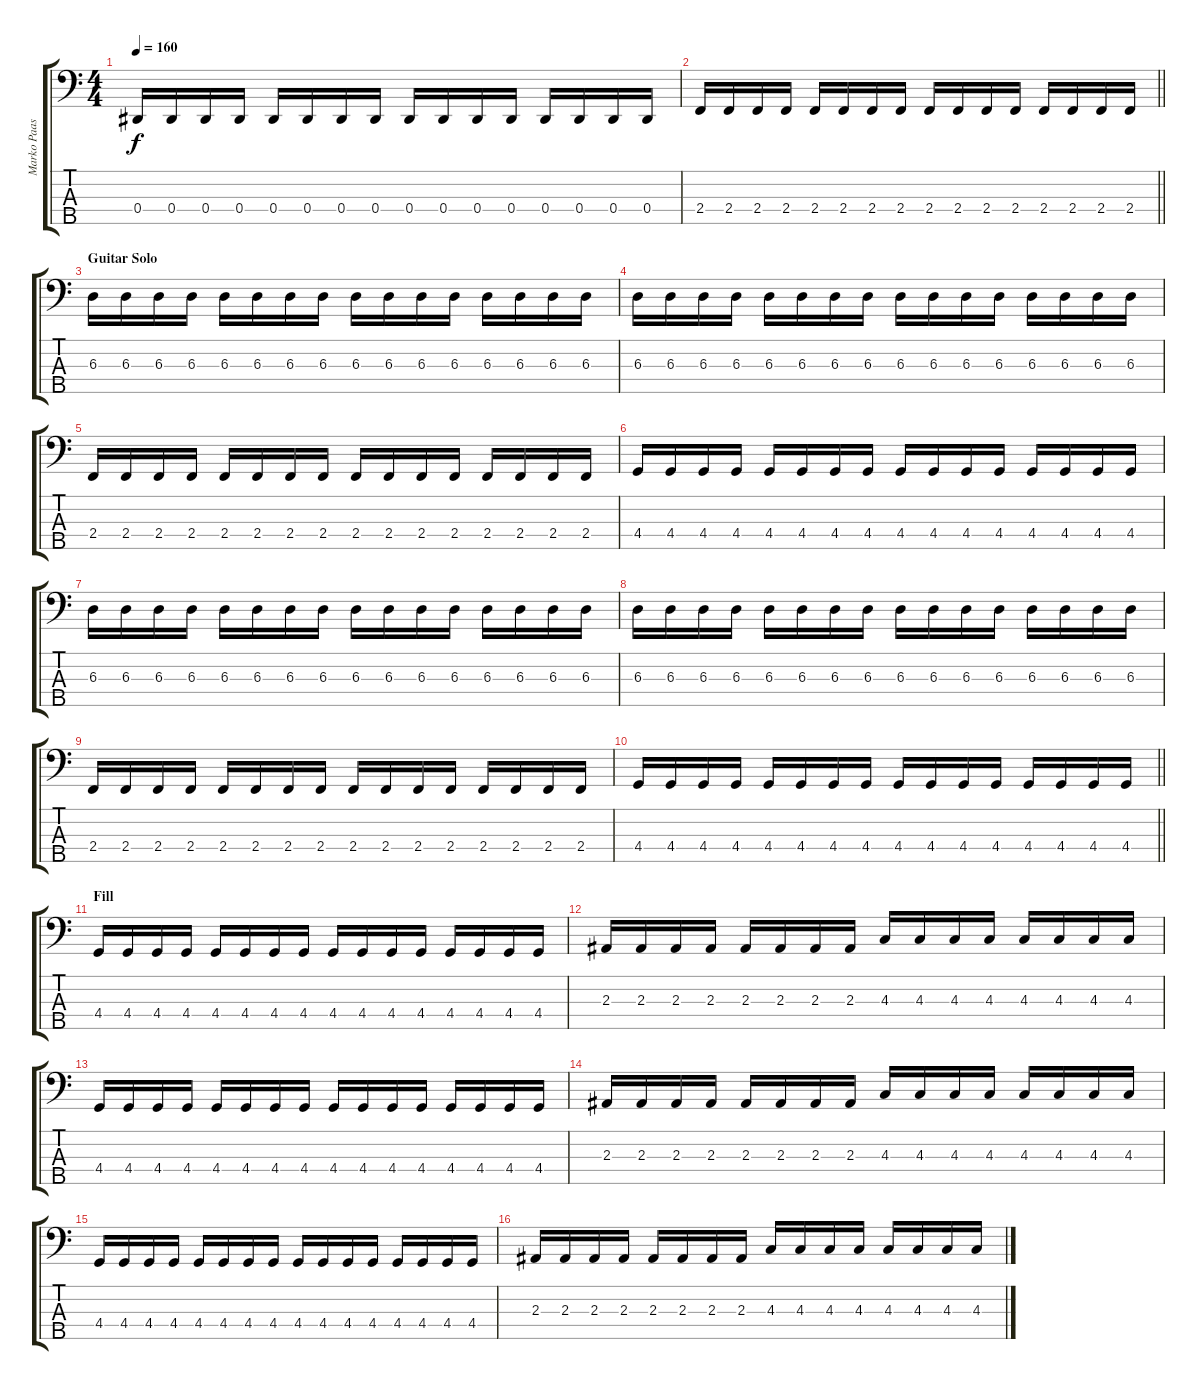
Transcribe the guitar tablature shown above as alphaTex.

\track ("Marko Paasikoski" "Marko Paas") {instrument electricbasspick}
\staff {score tabs}
\tuning (Gb2 Db2 Ab1 Eb1 Bb0) {hide}
\ts (4 4)
\tempo 160
\clef f4
\ks c
0.4.16{dy f} 0.4.16 0.4.16 0.4.16 0.4.16 0.4.16 0.4.16 0.4.16 0.4.16 0.4.16 0.4.16 0.4.16 0.4.16 0.4.16 0.4.16 0.4.16 |
\barLineRight lightlight
2.4.16 2.4.16 2.4.16 2.4.16 2.4.16 2.4.16 2.4.16 2.4.16 2.4.16 2.4.16 2.4.16 2.4.16 2.4.16 2.4.16 2.4.16 2.4.16 |
\section ("" "Guitar Solo")
6.3.16 6.3.16 6.3.16 6.3.16 6.3.16 6.3.16 6.3.16 6.3.16 6.3.16 6.3.16 6.3.16 6.3.16 6.3.16 6.3.16 6.3.16 6.3.16 |
6.3.16 6.3.16 6.3.16 6.3.16 6.3.16 6.3.16 6.3.16 6.3.16 6.3.16 6.3.16 6.3.16 6.3.16 6.3.16 6.3.16 6.3.16 6.3.16 |
2.4.16 2.4.16 2.4.16 2.4.16 2.4.16 2.4.16 2.4.16 2.4.16 2.4.16 2.4.16 2.4.16 2.4.16 2.4.16 2.4.16 2.4.16 2.4.16 |
4.4.16 4.4.16 4.4.16 4.4.16 4.4.16 4.4.16 4.4.16 4.4.16 4.4.16 4.4.16 4.4.16 4.4.16 4.4.16 4.4.16 4.4.16 4.4.16 |
6.3.16 6.3.16 6.3.16 6.3.16 6.3.16 6.3.16 6.3.16 6.3.16 6.3.16 6.3.16 6.3.16 6.3.16 6.3.16 6.3.16 6.3.16 6.3.16 |
6.3.16 6.3.16 6.3.16 6.3.16 6.3.16 6.3.16 6.3.16 6.3.16 6.3.16 6.3.16 6.3.16 6.3.16 6.3.16 6.3.16 6.3.16 6.3.16 |
2.4.16 2.4.16 2.4.16 2.4.16 2.4.16 2.4.16 2.4.16 2.4.16 2.4.16 2.4.16 2.4.16 2.4.16 2.4.16 2.4.16 2.4.16 2.4.16 |
\barLineRight lightlight
4.4.16 4.4.16 4.4.16 4.4.16 4.4.16 4.4.16 4.4.16 4.4.16 4.4.16 4.4.16 4.4.16 4.4.16 4.4.16 4.4.16 4.4.16 4.4.16 |
\section ("" "Fill")
4.4.16 4.4.16 4.4.16 4.4.16 4.4.16 4.4.16 4.4.16 4.4.16 4.4.16 4.4.16 4.4.16 4.4.16 4.4.16 4.4.16 4.4.16 4.4.16 |
2.3.16 2.3.16 2.3.16 2.3.16 2.3.16 2.3.16 2.3.16 2.3.16 4.3.16 4.3.16 4.3.16 4.3.16 4.3.16 4.3.16 4.3.16 4.3.16 |
4.4.16 4.4.16 4.4.16 4.4.16 4.4.16 4.4.16 4.4.16 4.4.16 4.4.16 4.4.16 4.4.16 4.4.16 4.4.16 4.4.16 4.4.16 4.4.16 |
2.3.16 2.3.16 2.3.16 2.3.16 2.3.16 2.3.16 2.3.16 2.3.16 4.3.16 4.3.16 4.3.16 4.3.16 4.3.16 4.3.16 4.3.16 4.3.16 |
4.4.16 4.4.16 4.4.16 4.4.16 4.4.16 4.4.16 4.4.16 4.4.16 4.4.16 4.4.16 4.4.16 4.4.16 4.4.16 4.4.16 4.4.16 4.4.16 |
2.3.16 2.3.16 2.3.16 2.3.16 2.3.16 2.3.16 2.3.16 2.3.16 4.3.16 4.3.16 4.3.16 4.3.16 4.3.16 4.3.16 4.3.16 4.3.16
